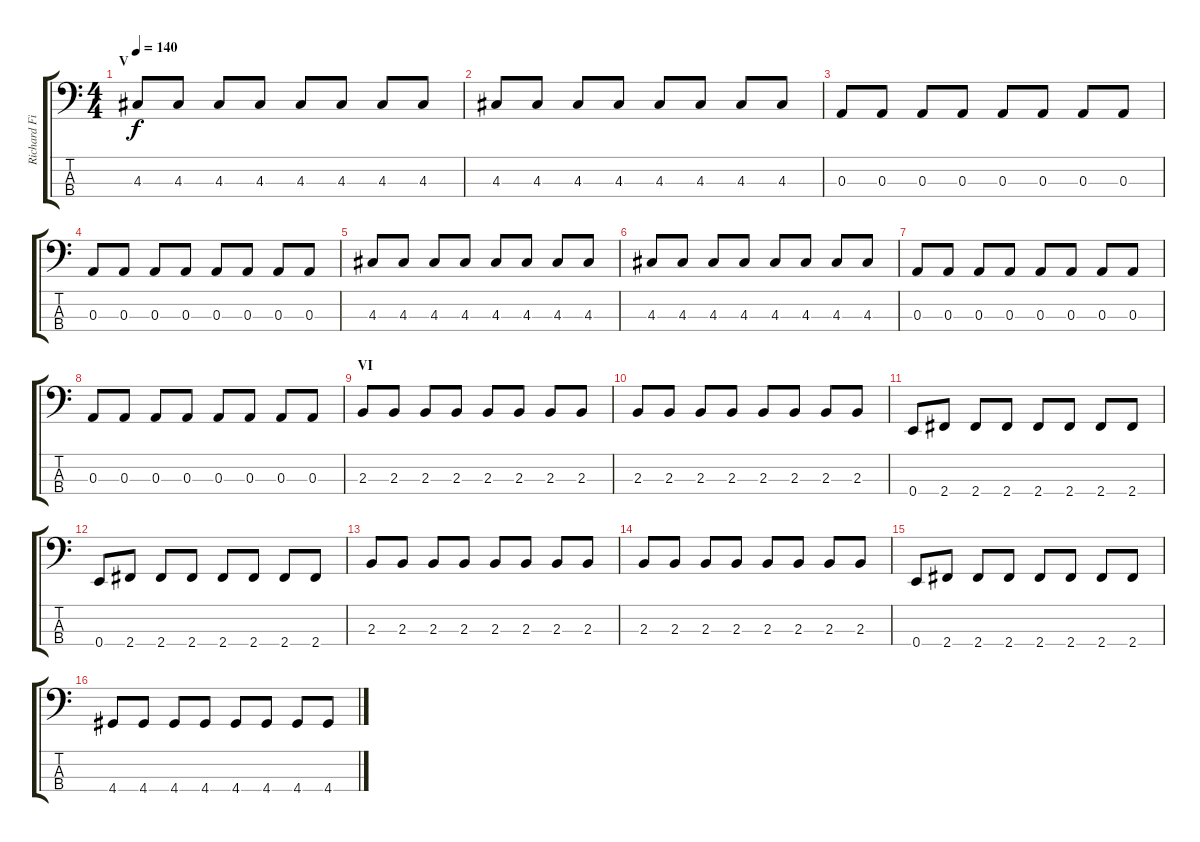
\track ("Richard Filák" "Richard Fi") {instrument electricbassfinger}
\staff {score tabs}
\tuning (G2 D2 A1 E1) {hide}
\ts (4 4)
\section ("" "V")
\tempo 140
\clef f4
\ks c
4.3.8{dy f} 4.3.8 4.3.8 4.3.8 4.3.8 4.3.8 4.3.8 4.3.8 |
4.3.8 4.3.8 4.3.8 4.3.8 4.3.8 4.3.8 4.3.8 4.3.8 |
0.3.8 0.3.8 0.3.8 0.3.8 0.3.8 0.3.8 0.3.8 0.3.8 |
0.3.8 0.3.8 0.3.8 0.3.8 0.3.8 0.3.8 0.3.8 0.3.8 |
4.3.8 4.3.8 4.3.8 4.3.8 4.3.8 4.3.8 4.3.8 4.3.8 |
4.3.8 4.3.8 4.3.8 4.3.8 4.3.8 4.3.8 4.3.8 4.3.8 |
0.3.8 0.3.8 0.3.8 0.3.8 0.3.8 0.3.8 0.3.8 0.3.8 |
0.3.8 0.3.8 0.3.8 0.3.8 0.3.8 0.3.8 0.3.8 0.3.8 |
\section ("" "VI")
2.3.8 2.3.8 2.3.8 2.3.8 2.3.8 2.3.8 2.3.8 2.3.8 |
2.3.8 2.3.8 2.3.8 2.3.8 2.3.8 2.3.8 2.3.8 2.3.8 |
0.4.8 2.4.8 2.4.8 2.4.8 2.4.8 2.4.8 2.4.8 2.4.8 |
0.4.8 2.4.8 2.4.8 2.4.8 2.4.8 2.4.8 2.4.8 2.4.8 |
2.3.8 2.3.8 2.3.8 2.3.8 2.3.8 2.3.8 2.3.8 2.3.8 |
2.3.8 2.3.8 2.3.8 2.3.8 2.3.8 2.3.8 2.3.8 2.3.8 |
0.4.8 2.4.8 2.4.8 2.4.8 2.4.8 2.4.8 2.4.8 2.4.8 |
4.4.8 4.4.8 4.4.8 4.4.8 4.4.8 4.4.8 4.4.8 4.4.8
